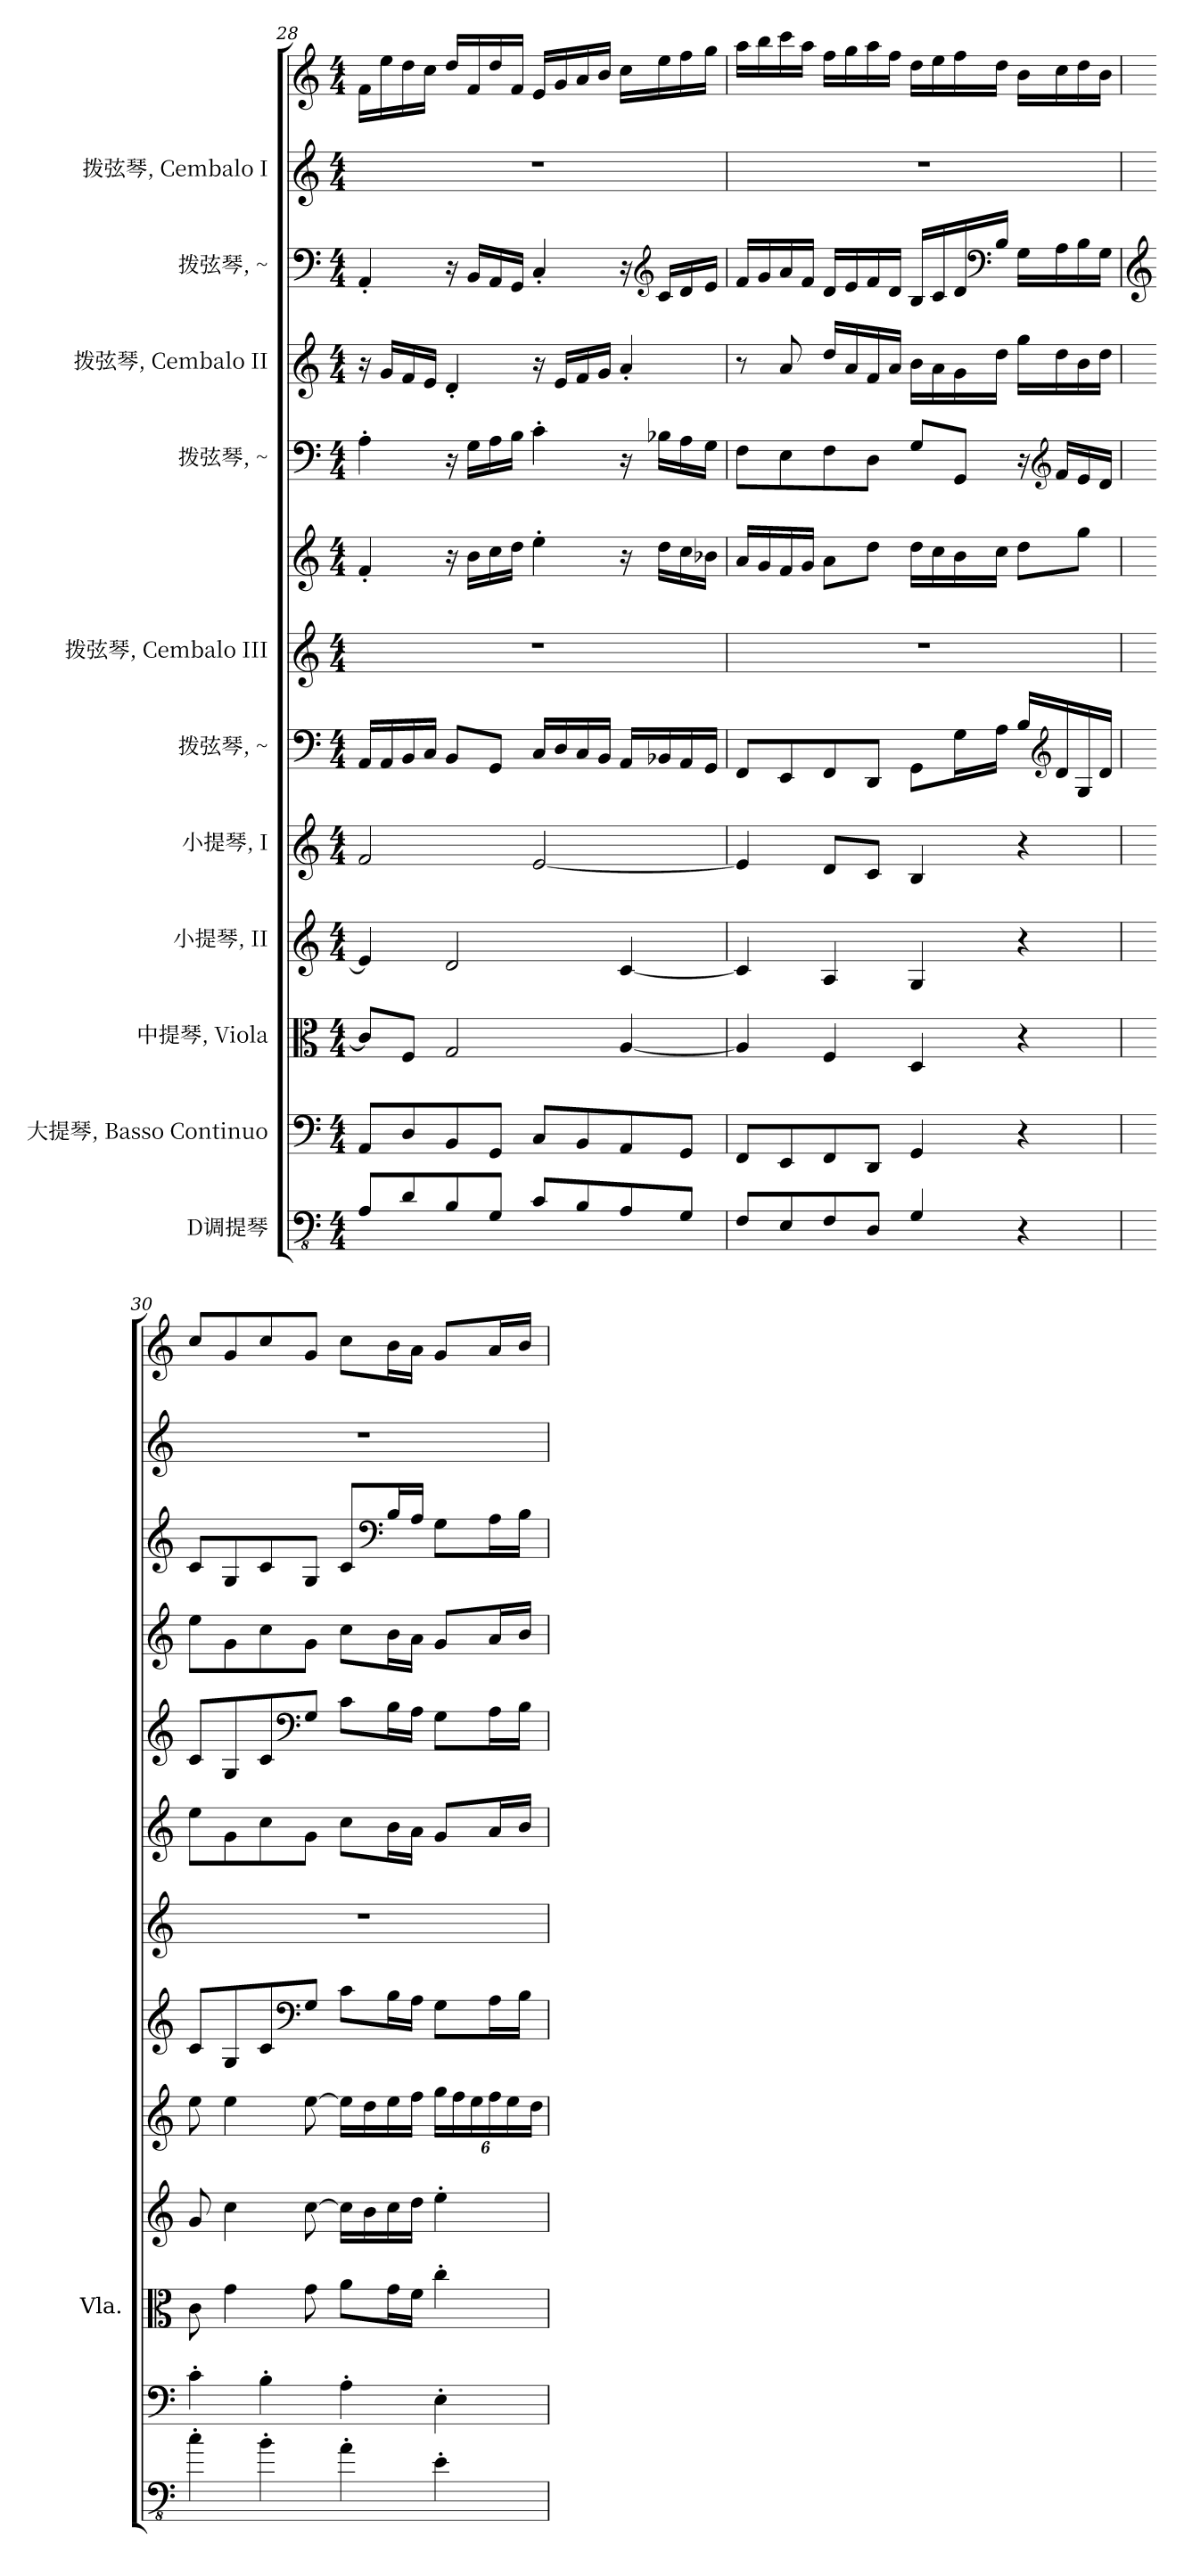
**kern	**kern	**kern	**kern	**kern	**kern	**kern	**kern	**kern	**kern	**kern	**kern	**kern
*part11	*part10	*part9	*part8	*part7	*part6	*part5	*part5	*part4	*part3	*part2	*part1	*part1
*staff13	*staff12	*staff11	*staff10	*staff9	*staff8	*staff7	*staff6	*staff5	*staff4	*staff3	*staff2	*staff1
*I"D调提琴	*I"大提琴, Basso Continuo	*I"中提琴, Viola	*I"小提琴, II	*I"小提琴, I	*I"拨弦琴, ~	*I"拨弦琴, Cembalo III	*	*I"拨弦琴, ~	*I"拨弦琴, Cembalo II	*I"拨弦琴, ~	*I"拨弦琴, Cembalo I	*
*	*	*I'Vla.	*	*	*	*	*	*	*	*	*	*
!!LO:PB:g=z
*clefFv4	*clefF4	*clefC3	*clefG2	*clefG2	*clefF4	*clefG2	*clefG2	*clefF4	*clefG2	*clefF4	*clefG2	*clefG2
*ITrd7c12	*	*	*	*	*	*	*	*	*	*	*	*
*k[]	*k[]	*k[]	*k[]	*k[]	*k[]	*k[]	*k[]	*k[]	*k[]	*k[]	*k[]	*k[]
*M4/4	*M4/4	*M4/4	*M4/4	*M4/4	*M4/4	*M4/4	*M4/4	*M4/4	*M4/4	*M4/4	*M4/4	*M4/4
=28	=28	=28	=28	=28	=28	=28	=28	=28	=28	=28	=28	=28
8AAA/L	8AA/L	8c/L]	4e/]	2f/	16AA/LL	1r	4f'/	4A'\	16r	4AA'/	1r	16f\LL
.	.	.	.	.	16AA/	.	.	.	16g/LL	.	.	16ee\
8DD/	8D/	8F/J	.	.	16BB/	.	.	.	16f/	.	.	16dd\
.	.	.	.	.	16C/JJ	.	.	.	16e/JJ	.	.	16cc\JJ
8BBB/	8BB/	2G/	2d/	.	8BB/L	.	16r	16r	4d'/	16r	.	16dd/LL
.	.	.	.	.	.	.	16b\LL	16G\LL	.	16BB/LL	.	16f/
8GGG/J	8GG/J	.	.	.	8GG/J	.	16cc\	16A\	.	16AA/	.	16dd/
.	.	.	.	.	.	.	16dd\JJ	16B\JJ	.	16GG/JJ	.	16f/JJ
8CC/L	8C/L	.	.	[2e/	16C/LL	.	4ee'\	4c'\	16r	4C'/	.	16e/LL
.	.	.	.	.	16D/	.	.	.	16e/LL	.	.	16g/
8BBB/	8BB/	.	.	.	16C/	.	.	.	16f/	.	.	16a/
.	.	.	.	.	16BB/JJ	.	.	.	16g/JJ	.	.	16b/JJ
8AAA/	8AA/	[4A/	[4c/	.	16AA/LL	.	16r	16r	4a'/	16r	.	16cc\LL
*	*	*	*	*	*	*	*	*	*	*clefG2	*	*
.	.	.	.	.	16BB-X/	.	16dd\LL	16B-X\LL	.	16c/LL	.	16ee\
8GGG/J	8GG/J	.	.	.	16AA/	.	16cc\	16A\	.	16d/	.	16ff\
.	.	.	.	.	16GG/JJ	.	16b-X\JJ	16G\JJ	.	16e/JJ	.	16gg\JJ
=29	=29	=29	=29	=29	=29	=29	=29	=29	=29	=29	=29	=29
8FFF/L	8FF/L	4A/]	4c/]	4e/]	8FF/L	1r	16a/LL	8F\L	8r	16f/LL	1r	16aa\LL
.	.	.	.	.	.	.	16g/	.	.	16g/	.	16bb\
8EEE/	8EE/	.	.	.	8EE/	.	16f/	8E\	8a/	16a/	.	16ccc\
.	.	.	.	.	.	.	16g/JJ	.	.	16f/JJ	.	16aa\JJ
8FFF/	8FF/	4F/	4A/	8d/L	8FF/	.	8a\L	8F\	16dd/LL	16d/LL	.	16ff\LL
.	.	.	.	.	.	.	.	.	16a/	16e/	.	16gg\
8DDD/J	8DD/J	.	.	8c/J	8DD/J	.	8dd\J	8D\J	16f/	16f/	.	16aa\
.	.	.	.	.	.	.	.	.	16a/JJ	16d/JJ	.	16ff\JJ
4GGG/	4GG/	4D/	4G/	4B/	8GG\L	.	16dd\LL	8G/L	16b\LL	16B/LL	.	16dd\LL
.	.	.	.	.	.	.	16cc\	.	16a\	16c/	.	16ee\
.	.	.	.	.	16G\L	.	16b\	8GG/J	16g\	16d/	.	16ff\
*	*	*	*	*	*	*	*	*	*	*clefF4	*	*
.	.	.	.	.	16A\JJ	.	16cc\JJ	.	16dd\JJ	16B/JJ	.	16dd\JJ
4r	4r	4r	4r	4r	16B/LL	.	8dd\L	16r	16gg\LL	16G\LL	.	16b\LL
*	*	*	*	*	*clefG2	*	*	*clefG2	*	*	*	*
.	.	.	.	.	16d/	.	.	16f/LL	16dd\	16A\	.	16cc\
.	.	.	.	.	16G/	.	8gg\J	16e/	16b\	16B\	.	16dd\
.	.	.	.	.	16d/JJ	.	.	16d/JJ	16dd\JJ	16G\JJ	.	16b\JJ
!!LO:PB:g=z
=30	=30	=30	=30	=30	=30	=30	=30	=30	=30	=30	=30	=30
*	*	*	*	*	*	*	*	*	*	*clefG2	*	*
4C'\	4c'\	8c\	8g/	8ee\	8c/L	1r	8ee\L	8c/L	8ee\L	8c/L	1r	8cc/L
.	.	4g\	4cc\	4ee\	8G/	.	8g\	8G/	8g\	8G/	.	8g/
4BB'\	4B'\	.	.	.	8c/	.	8cc\	8c/	8cc\	8c/	.	8cc/
*	*	*	*	*	*clefF4	*	*	*clefF4	*	*	*	*
.	.	8g\	[8cc\	[8ee\	8G/J	.	8g\J	8G/J	8g\J	8G/J	.	8g/J
4AA'\	4A'\	8a\L	16cc\LL]	16ee\LL]	8c\L	.	8cc\L	8c\L	8cc\L	8c/L	.	8cc\L
.	.	.	16b\	16dd\	.	.	.	.	.	.	.	.
*	*	*	*	*	*	*	*	*	*	*clefF4	*	*
.	.	16g\L	16cc\	16ee\	16B\L	.	16b\L	16B\L	16b\L	16B/L	.	16b\L
.	.	16f\JJ	16dd\JJ	16ff\JJ	16A\JJ	.	16a\JJ	16A\JJ	16a\JJ	16A/JJ	.	16a\JJ
*	*	*	*	*Xbrackettup	*	*	*	*	*	*	*	*
4EE'\	4E'\	4cc'\	4ee'\	24gg\LL	8G\L	.	8g/L	8G\L	8g/L	8G\L	.	8g/L
.	.	.	.	24ff\	.	.	.	.	.	.	.	.
.	.	.	.	24ee\	.	.	.	.	.	.	.	.
.	.	.	.	24ff\	16A\L	.	16a/L	16A\L	16a/L	16A\L	.	16a/L
.	.	.	.	24ee\	.	.	.	.	.	.	.	.
.	.	.	.	.	16B\JJ	.	16b/JJ	16B\JJ	16b/JJ	16B\JJ	.	16b/JJ
.	.	.	.	24dd\JJ	.	.	.	.	.	.	.	.
=	=	=	=	=	=	=	=	=	=	=	=	=
*-	*-	*-	*-	*-	*-	*-	*-	*-	*-	*-	*-	*-
